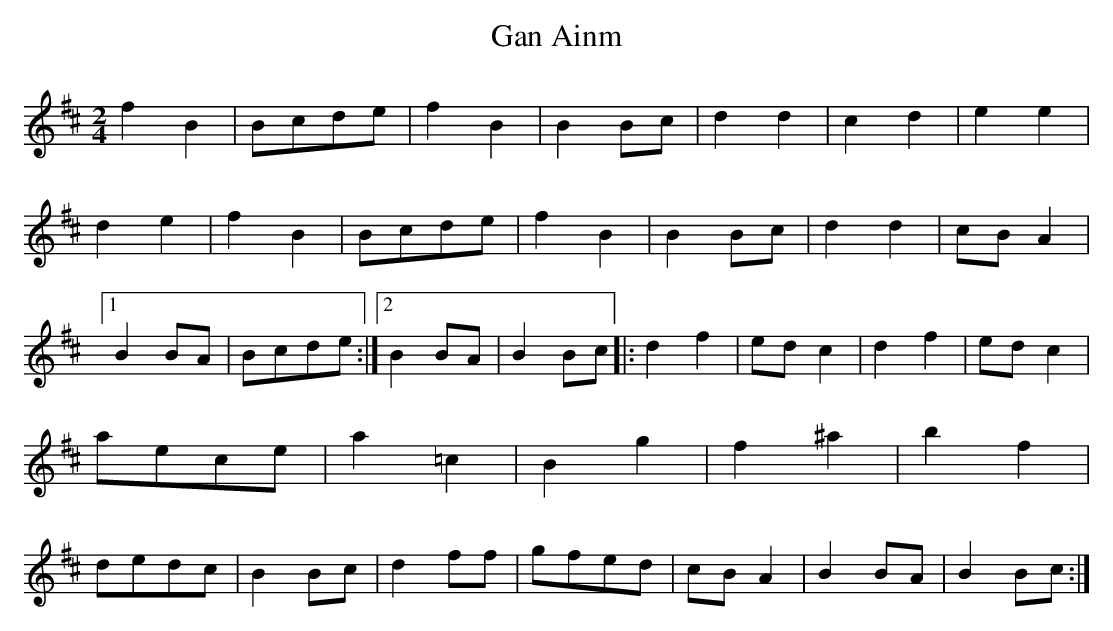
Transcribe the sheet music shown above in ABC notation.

X:1
T:Gan Ainm
M:2/4
L:1/8
K:D
f2B2|Bcde|f2B2|B2Bc|d2d2|c2d2|e2e2|d2e2|f2B2|Bcde|\
f2B2|B2Bc|d2d2|cB A2|1B2BA|Bcde:|2B2BA|B2Bc|:d2f2|\
ed c2|d2f2|ed c2|aece|a2=c2|B2g2|f2^a2|b2f2|dedc|B2Bc|\
d2ff|gfed|cB A2|B2BA|B2Bc:|
